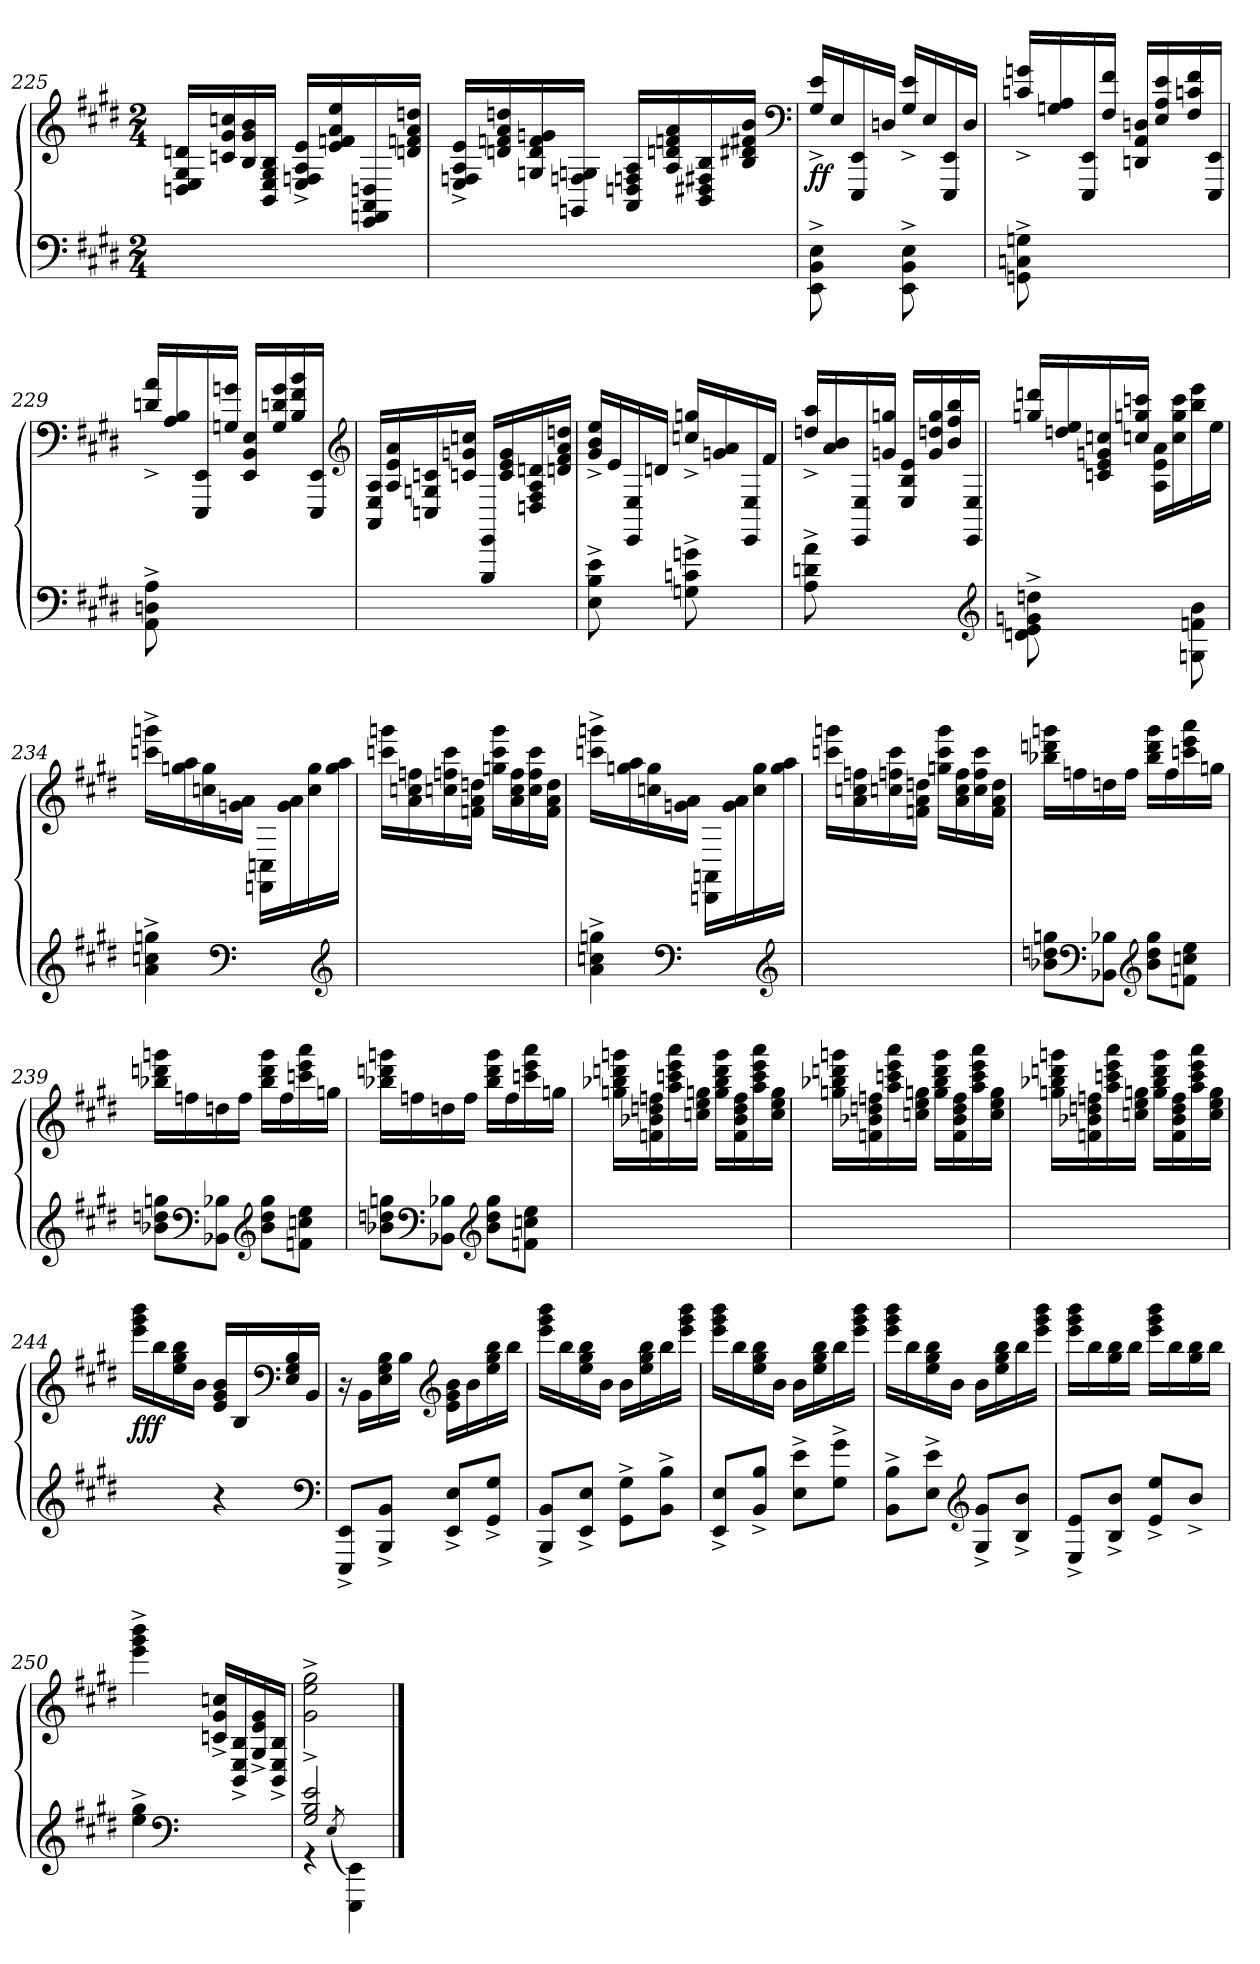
**kern	**kern	**dynam
*part1	*part1	*part1
*staff2	*staff1	*staff1/2
*clefF4	*clefG2	*
*k[f#c#g#d#]	*k[f#c#g#d#]	*
*E:	*E:	*
*M2/4	*M2/4	*
=225	=225	=225
2ryy	16Dn/ 16E/ 16G#/ 16dn/LL	.
.	16cn/ 16g#/ 16ccn/	.
.	16B/ 16g#/ 16b/	.
.	16BB/ 16E/ 16G#/ 16B/JJ	.
.	16E^</ 16Fn^</ 16A^</ 16e^</LL	.
.	16e/ 16fn/ 16a/ 16ee/	.
.	16EE/ 16FFn/ 16AA/ 16Dn/	.
.	16dn/ 16fn/ 16a/ 16ddn/JJ	.
=226	=226	=226
2ryy	16E^</ 16Fn^</ 16A^</ 16e^</LL	.
.	16dn/ 16fn/ 16a/ 16ddn/	.
.	16Gn/ 16d/ 16f/ 16gn/	.
.	16GGn/ 16Fn/ 16Gn/JJ	.
.	16AA/ 16Dn/ 16Fn/ 16A/LL	.
.	16A/ 16dn/ 16fn/ 16a/	.
.	16BB/ 16D#/ 16F#/ 16B/	.
.	16B/ 16d#/ 16f#/ 16b/JJ	.
*	*clefF4	*
!!LO:LB:g=z
=227	=227	=227
!	!	!LO:DY:b
8EE^>\ 8BB^>\ 8E^>\	16G#^>/ 16e^>/LL	ff
.	16E/	.
8ryy	16EEE/ 16EE/	.
.	16Dn/JJ	.
8EE^>\ 8BB^>\ 8E^>\	16G#^>/ 16e^>/LL	.
.	16E/	.
8ryy	16EEE/ 16EE/	.
.	16D/JJ	.
=228	=228	=228
8GGn^>\ 8Cn^>\ 8Gn^>\	16cn^>\ 16gn^>\LL	.
.	16Gn\ 16A\	.
4.ryy	16EEE/ 16EE/	.
.	16F#/ 16f#/JJ	.
.	16DDn/ 16AA/ 16Dn/LL	.
.	16E/ 16A/ 16e/	.
.	16F#/ 16cn/ 16f#/	.
.	16EEE/ 16EE/JJ	.
=229	=229	=229
8AA^>\ 8Dn^>\ 8A^>\	16dn^>\ 16a^>\LL	.
.	16A\ 16B\	.
4.ryy	16EEE/ 16EE/	.
.	16Gn/ 16gn/JJ	.
.	16EE/ 16BB/ 16E/LL	.
.	16G/ 16dn/ 16g/	.
.	16B/ 16f#/ 16b/	.
.	16EEE/ 16EE/JJ	.
*	*clefG2	*
=230	=230	=230
2ryy	16AA/ 16E/ 16A/LL	.
.	16A/ 16e/ 16a/	.
.	16Cn/ 16Gn/ 16cn/	.
.	16cn/ 16gn/ 16ccn/JJ	.
.	16EEE/ 16EE/LL	.
.	16c/ 16e/ 16g/	.
.	16Dn/ 16F#/ 16A/ 16dn/	.
.	16dn/ 16f#/ 16a/ 16ddn/JJ	.
!!LO:PB:g=z
=231	=231	=231
8E^>\ 8B^>\ 8e^>\	16g#^>/ 16b^>/ 16ee^>/LL	.
.	16e/	.
8ryy	16EE/ 16E/	.
.	16dn/JJ	.
8Gn^>\ 8cn^>\ 8gn^>\	16ccn^>\ 16ggn^>\LL	.
.	16gn\ 16a\	.
8ryy	16EE/ 16E/	.
.	16f#/JJ	.
=232	=232	=232
8A^>\ 8dn^>\ 8a^>\	16ddn^>\ 16aa^>\LL	.
.	16a\ 16b\	.
8ryy	16EE/ 16E/	.
.	16gn/ 16ggn/JJ	.
4ryy	16E/ 16B/ 16e/LL	.
.	16g/ 16ddn/ 16gg/	.
.	16b/ 16ff#/ 16bb/	.
.	16EE/ 16E/JJ	.
*clefG2	*	*
=233	=233	=233
8dn^>\ 8e^>\ 8gn^>\ 8ddn^>\	16ggn\ 16dddn\LL	.
.	16ddn\ 16ee\	.
4ryy	16cn/ 16e/ 16gn/ 16ccn/	.
.	16ccn/ 16ggn/ 16cccn/JJ	.
.	16A\ 16e\ 16a\LL	.
.	16cc\ 16gg\ 16ccc\	.
8Gn\ 8fn\ 8b\	16bb\ 16eee\	.
.	16ee\JJ	.
!!LO:LB:g=z
=234	=234	=234
*^	*	*
8ryy	4a^>\ 4ccn^>\ 4ggn^>\	16cccn^>\ 16gggn^>\LL	.
.	.	16ggn\ 16aa\	.
16ryy	.	16ccn\ 16gg\	.
*clefF4	*	*	*
4ryy	.	16gn\ 16a\JJ	.
.	4ryy	16FFn\ 16Cn\LL	.
.	.	16g\ 16a\	.
.	.	16cc\ 16gg\	.
*clefG2	*	*	*
16ryy	.	16gg\ 16aa\JJ	.
*v	*v	*	*
=235	=235	=235
2ryy	16cccn\ 16gggn\LL	.
.	16a\ 16ccn\ 16ffn\	.
.	16ccn\ 16ffn\ 16ccc\	.
.	16fn/ 16a/ 16ddn/JJ	.
.	16ggn\ 16ccc\ 16ggg\LL	.
.	16a\ 16cc\ 16ff\	.
.	16cc\ 16ff\ 16ccc\	.
.	16f/ 16a/ 16dd/JJ	.
=236	=236	=236
*^	*	*
8ryy	4a^>\ 4ccn^>\ 4ggn^>\	16cccn^>\ 16gggn^>\LL	.
.	.	16ggn\ 16aa\	.
16ryy	.	16ccn\ 16gg\	.
*clefF4	*	*	*
4ryy	.	16gn\ 16a\JJ	.
.	4ryy	16DDn\ 16AAn\LL	.
.	.	16g\ 16a\	.
.	.	16cc\ 16gg\	.
*clefG2	*	*	*
16ryy	.	16gg\ 16aa\JJ	.
*v	*v	*	*
=237	=237	=237
2ryy	16cccn\ 16gggn\LL	.
.	16a\ 16ccn\ 16ffn\	.
.	16ccn\ 16ffn\ 16ccc\	.
.	16fn/ 16a/ 16ddn/JJ	.
.	16ggn\ 16ccc\ 16ggg\LL	.
.	16a\ 16cc\ 16ff\	.
.	16cc\ 16ff\ 16ccc\	.
.	16f/ 16a/ 16dd/JJ	.
!!LO:LB:g=z
=238	=238	=238
8b-\ 8ddn\ 8ggn\L	16bb-\ 16dddn\ 16gggn\LL	.
.	16ffn\	.
*clefF4	*	*
8BB-\ 8B-\J	16ddn\	.
.	16ff\JJ	.
*clefG2	*	*
8b-\ 8dd\ 8gg\L	16bb-\ 16ddd\ 16ggg\LL	.
.	16ff\	.
8fn\ 8ccn\ 8ee\J	16cccn\ 16eee\ 16aaa\	.
.	16ggn\JJ	.
=239	=239	=239
8b-\ 8ddn\ 8ggn\L	16bb-\ 16dddn\ 16gggn\LL	.
.	16ffn\	.
*clefF4	*	*
8BB-\ 8B-\J	16ddn\	.
.	16ff\JJ	.
*clefG2	*	*
8b-\ 8dd\ 8gg\L	16bb-\ 16ddd\ 16ggg\LL	.
.	16ff\	.
8fn\ 8ccn\ 8ee\J	16cccn\ 16eee\ 16aaa\	.
.	16ggn\JJ	.
=240	=240	=240
8b-\ 8ddn\ 8ggn\L	16bb-\ 16dddn\ 16gggn\LL	.
.	16ffn\	.
*clefF4	*	*
8BB-\ 8B-\J	16ddn\	.
.	16ff\JJ	.
*clefG2	*	*
8b-\ 8dd\ 8gg\L	16bb-\ 16ddd\ 16ggg\LL	.
.	16ff\	.
8fn\ 8ccn\ 8ee\J	16cccn\ 16eee\ 16aaa\	.
.	16ggn\JJ	.
!!LO:LB:g=z
=241	=241	=241
2ryy	16ggn\ 16bb-\ 16dddn\ 16gggn\LL	.
.	16fn\ 16b-\ 16ddn\ 16ffn\	.
.	16aa\ 16cccn\ 16eee\ 16aaa\	.
.	16ccn\ 16ee\ 16ggn\JJ	.
.	16gg\ 16bb-\ 16ddd\ 16ggg\LL	.
.	16f\ 16b-\ 16dd\ 16ff\	.
.	16aa\ 16ccc\ 16eee\ 16aaa\	.
.	16cc\ 16ee\ 16gg\JJ	.
=242	=242	=242
2ryy	16ggn\ 16bb-\ 16dddn\ 16gggn\LL	.
.	16fn\ 16b-\ 16ddn\ 16ffn\	.
.	16aa\ 16cccn\ 16eee\ 16aaa\	.
.	16ccn\ 16ee\ 16ggn\JJ	.
.	16gg\ 16bb-\ 16ddd\ 16ggg\LL	.
.	16f\ 16b-\ 16dd\ 16ff\	.
.	16aa\ 16ccc\ 16eee\ 16aaa\	.
.	16cc\ 16ee\ 16gg\JJ	.
=243	=243	=243
2ryy	16ggn\ 16bb-\ 16dddn\ 16gggn\LL	.
.	16fn\ 16b-\ 16ddn\ 16ffn\	.
.	16aa\ 16cccn\ 16eee\ 16aaa\	.
.	16ccn\ 16ee\ 16ggn\JJ	.
.	16gg\ 16bb-\ 16ddd\ 16ggg\LL	.
.	16f\ 16b-\ 16dd\ 16ff\	.
.	16aa\ 16ccc\ 16eee\ 16aaa\	.
.	16cc\ 16ee\ 16gg\JJ	.
!!LO:LB:g=z
=244	=244	=244
!	!	!LO:DY:b
4ryy	16eee\ 16ggg#\ 16bbb\LL	fff
.	16bb\	.
.	16ee\ 16gg#\ 16bb\	.
.	16b\JJ	.
4r	16e/ 16g#/ 16b/LL	.
.	16B/	.
*	*clefF4	*
.	16E/ 16G#/ 16B/	.
.	16BB/JJ	.
*clefF4	*	*
=245	=245	=245
8EEE^</ 8EE^</L	16r	.
.	16BB\LL	.
8BBB^</ 8BB^</J	16E\ 16G#\ 16B\	.
.	16B\JJ	.
*	*clefG2	*
8EE^</ 8E^</L	16e\ 16g#\ 16b\LL	.
.	16b\	.
8GG#^</ 8G#^</J	16ee\ 16gg#\ 16bb\	.
.	16bb\JJ	.
=246	=246	=246
8BBB^</ 8BB^</L	16eee\ 16ggg#\ 16bbb\LL	.
.	16bb\	.
8EE^</ 8E^</J	16ee\ 16gg#\ 16bb\	.
.	16b\JJ	.
8GG#^>\ 8G#^>\L	16b\LL	.
.	16ee\ 16gg#\ 16bb\	.
8BB^>\ 8B^>\J	16bb\	.
.	16eee\ 16ggg#\ 16bbb\JJ	.
=247	=247	=247
8EE^</ 8E^</L	16eee\ 16ggg#\ 16bbb\LL	.
.	16bb\	.
8BB^</ 8B^</J	16ee\ 16gg#\ 16bb\	.
.	16b\JJ	.
8E^>\ 8e^>\L	16b\LL	.
.	16ee\ 16gg#\ 16bb\	.
8G#^>\ 8g#^>\J	16bb\	.
.	16eee\ 16ggg#\ 16bbb\JJ	.
!!LO:LB:g=z
=248	=248	=248
8BB^>\ 8B^>\L	16eee\ 16ggg#\ 16bbb\LL	.
.	16bb\	.
8E^>\ 8e^>\J	16ee\ 16gg#\ 16bb\	.
.	16b\JJ	.
*clefG2	*	*
8G#^</ 8g#^</L	16b\LL	.
.	16ee\ 16gg#\ 16bb\	.
8B^</ 8b^</J	16bb\	.
.	16eee\ 16ggg#\ 16bbb\JJ	.
=249	=249	=249
8E^</ 8e^</L	16eee\ 16ggg#\ 16bbb\LL	.
.	16bb\	.
8B^</ 8b^</J	16gg#\ 16bb\	.
.	16bb\JJ	.
8e^</ 8ee^</L	16eee\ 16ggg#\ 16bbb\LL	.
.	16bb\	.
8b^</J	16gg#\ 16bb\	.
.	16bb\JJ	.
=250	=250	=250
*^	*	*
4ee^>\ 4gg#^>\	8ryy	4eee^>\ 4ggg#^>\ 4bbb^>\	.
*clefF4	*	*	*
.	4.ryy	.	.
4ryy	.	16cn^>/ 16g#^>/ 16ccn^>/LL	.
.	.	16BB^</ 16E^</ 16B^</	.
.	.	16G#^>/ 16e^>/ 16g#^>/	.
.	.	16BB^</ 16E^</ 16B^</JJ	.
=251	=251	=251	=251
2G#^>/ 2B^>/ 2e^>/	4r	2g#^>\ 2ee^>\ 2gg#^>\	.
.	(<8qE/	.	.
.	4EEE\ 4EE\)	.	.
*v	*v	*	*
==	==	==
*-	*-	*-
